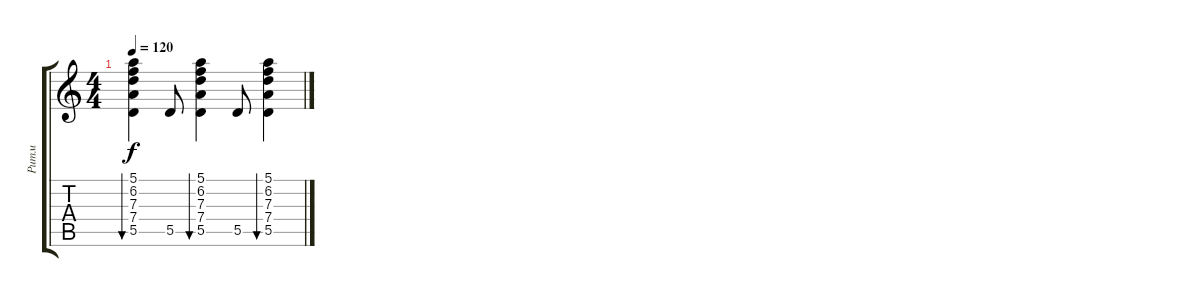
\track ("Ритм" "Ритм") {instrument acousticguitarnylon}
\staff {score tabs}
\tuning (E4 B3 G3 D3 A2 E2) {hide}
\ts (4 4)
\tempo 120
\clef g2
\ks c
(5.1 6.2 7.3 7.4 5.5).4{bu 30 dy f} 5.5.8 (5.1 6.2 7.3 7.4 5.5).4{bu 30} 5.5.8 (5.1 6.2 7.3 7.4 5.5).4{bu 30}
